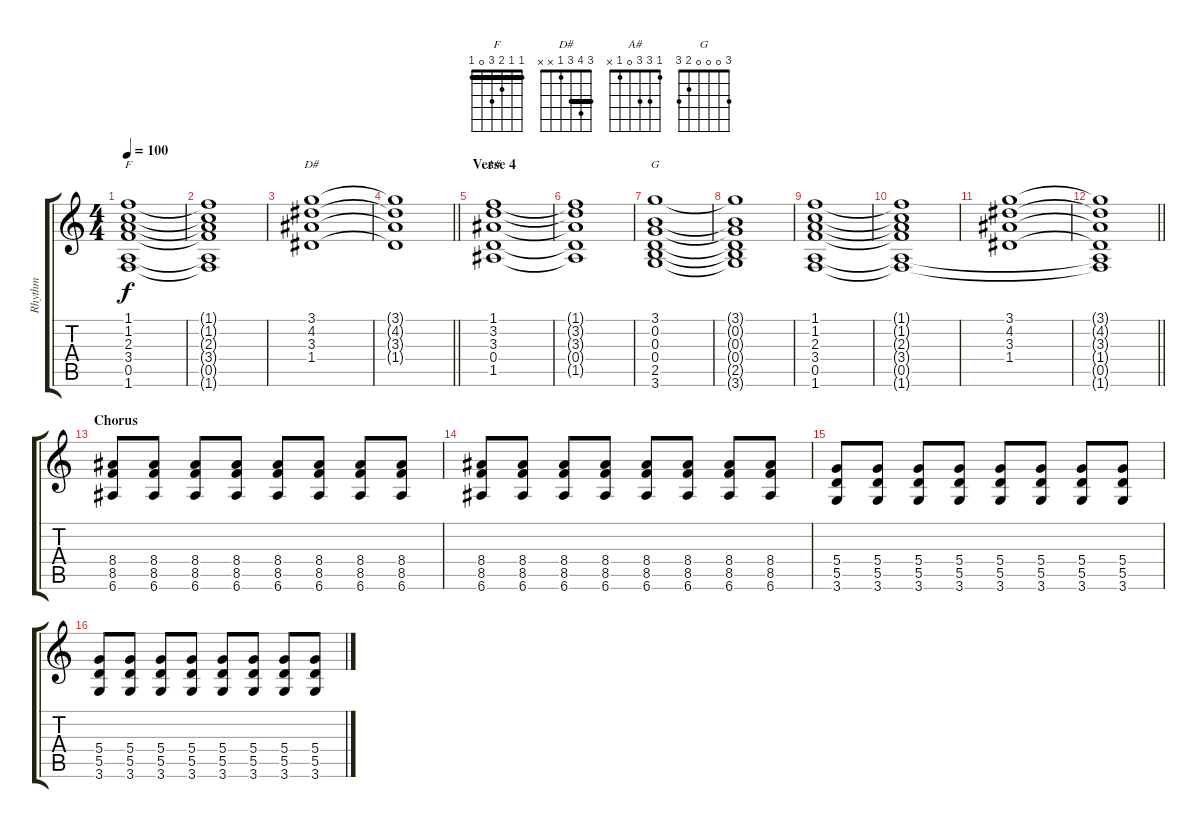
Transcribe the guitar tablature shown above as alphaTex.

\track ("Rhythm" "Rhythm") {instrument distortionguitar}
\staff {score tabs}
\tuning (E4 B3 G3 D3 A2 E2) {hide}
\chord ("F" 1 1 2 3 0 1) {barre 1}
\chord ("D#" 3 4 3 1 x x) {barre 3}
\chord ("A#" 1 3 3 0 1 x)
\chord ("G" 3 0 0 0 2 3)
\ts (4 4)
\tempo 100
\clef g2
\ks c
(1.1 1.2 2.3 3.4 0.5 1.6).1{ch "F" dy f} |
(1.1{t} 1.2{t} 2.3{t} 3.4{t} 0.5{t} 1.6{t}).1 |
(3.1 4.2 3.3 1.4).1{ch "D#"} |
\barLineRight lightlight
(3.1{t} 4.2{t} 3.3{t} 1.4{t}).1 |
\section ("" "Verse 4")
(1.1 3.2 3.3 0.4 1.5).1{ch "A#" instrument electricguitarclean} |
(1.1{t} 3.2{t} 3.3{t} 0.4{t} 1.5{t}).1 |
(3.1 0.2 0.3 0.4 2.5 3.6).1{ch "G"} |
(3.1{t} 0.2{t} 0.3{t} 0.4{t} 2.5{t} 3.6{t}).1 |
(1.1 1.2 2.3 3.4 0.5 1.6).1 |
(1.1{t} 1.2{t} 2.3{t} 3.4{t} 0.5{t} 1.6{t}).1 |
(3.1 4.2 3.3 1.4).1 |
\barLineRight lightlight
(3.1{t} 4.2{t} 3.3{t} 1.4{t} 0.5{t} 1.6{t}).1 |
\section ("" "Chorus")
(8.4 8.5 6.6).8{instrument distortionguitar} (8.4 8.5 6.6).8 (8.4 8.5 6.6).8 (8.4 8.5 6.6).8 (8.4 8.5 6.6).8 (8.4 8.5 6.6).8 (8.4 8.5 6.6).8 (8.4 8.5 6.6).8 |
(8.4 8.5 6.6).8 (8.4 8.5 6.6).8 (8.4 8.5 6.6).8 (8.4 8.5 6.6).8 (8.4 8.5 6.6).8 (8.4 8.5 6.6).8 (8.4 8.5 6.6).8 (8.4 8.5 6.6).8 |
(5.4 5.5 3.6).8 (5.4 5.5 3.6).8 (5.4 5.5 3.6).8 (5.4 5.5 3.6).8 (5.4 5.5 3.6).8 (5.4 5.5 3.6).8 (5.4 5.5 3.6).8 (5.4 5.5 3.6).8 |
(5.4 5.5 3.6).8 (5.4 5.5 3.6).8 (5.4 5.5 3.6).8 (5.4 5.5 3.6).8 (5.4 5.5 3.6).8 (5.4 5.5 3.6).8 (5.4 5.5 3.6).8 (5.4 5.5 3.6).8
